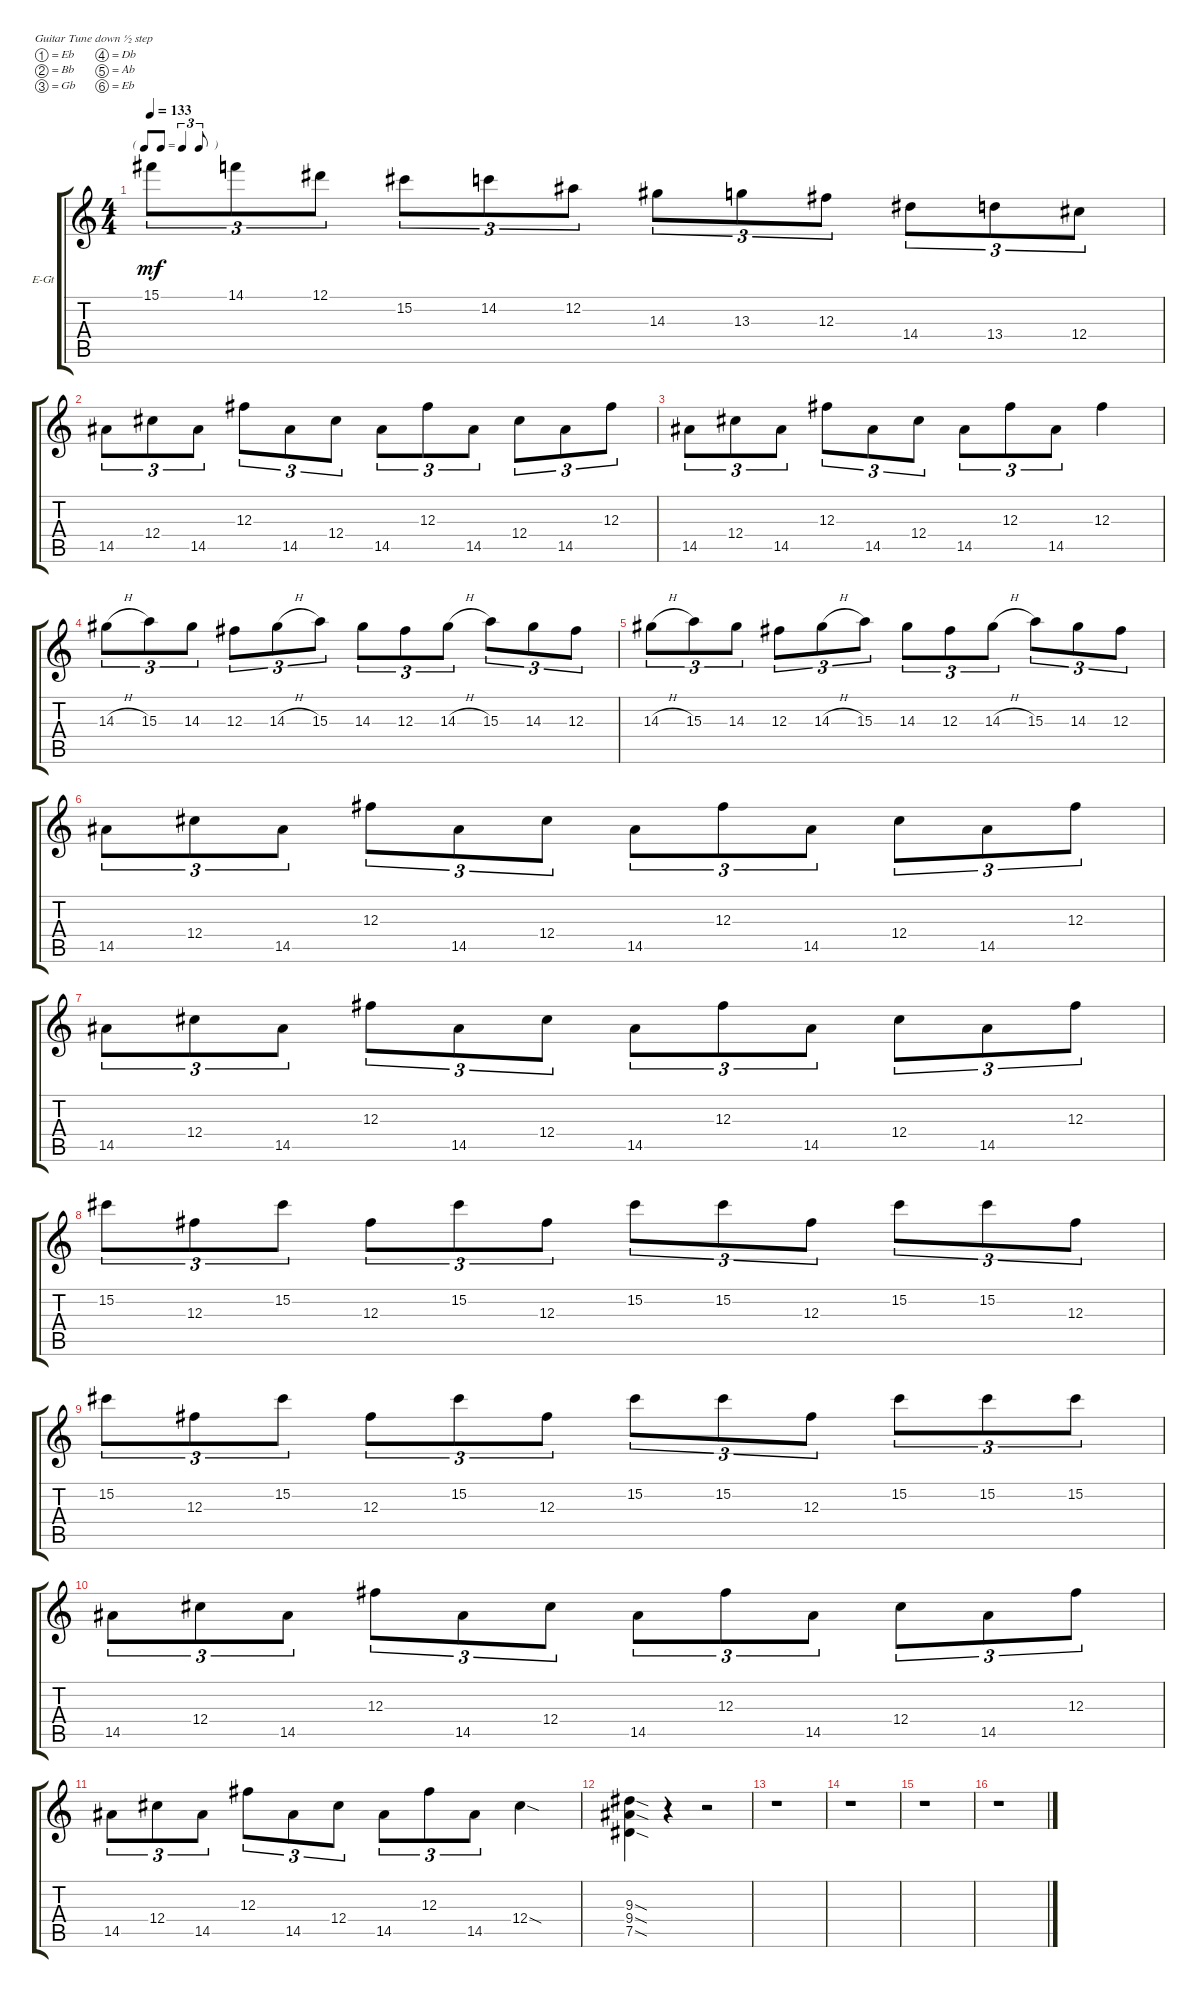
\defaultSystemsLayout 4
\bracketExtendMode groupsimilarinstruments
\firstSystemTrackNameOrientation horizontal
\otherSystemsTrackNameOrientation horizontal
\track ("ACE FREHLEY" "E-Gt") {solo instrument distortionguitar}
\staff {score tabs}
\tuning (Eb4 Bb3 Gb3 Db3 Ab2 Eb2)
\ts (4 4)
\tf triplet8th
\tempo 133
\clef g2
\ks c
15.1.8{tu (3 2) dy mf} 14.1.8{tu (3 2)} 12.1.8{tu (3 2)} 15.2.8{tu (3 2)} 14.2.8{tu (3 2)} 12.2.8{tu (3 2)} 14.3.8{tu (3 2)} 13.3.8{tu (3 2)} 12.3.8{tu (3 2)} 14.4.8{tu (3 2)} 13.4.8{tu (3 2)} 12.4.8{tu (3 2)} |
14.5.8{tu (3 2)} 12.4.8{tu (3 2)} 14.5.8{tu (3 2)} 12.3.8{tu (3 2)} 14.5.8{tu (3 2)} 12.4.8{tu (3 2)} 14.5.8{tu (3 2)} 12.3.8{tu (3 2)} 14.5.8{tu (3 2)} 12.4.8{tu (3 2)} 14.5.8{tu (3 2)} 12.3.8{tu (3 2)} |
14.5.8{tu (3 2)} 12.4.8{tu (3 2)} 14.5.8{tu (3 2)} 12.3.8{tu (3 2)} 14.5.8{tu (3 2)} 12.4.8{tu (3 2)} 14.5.8{tu (3 2)} 12.3.8{tu (3 2)} 14.5.8{tu (3 2)} 12.3.4 |
14.3{h}.8{tu (3 2)} 15.3.8{tu (3 2)} 14.3.8{tu (3 2)} 12.3.8{tu (3 2)} 14.3{h}.8{tu (3 2)} 15.3.8{tu (3 2)} 14.3.8{tu (3 2)} 12.3.8{tu (3 2)} 14.3{h}.8{tu (3 2)} 15.3.8{tu (3 2)} 14.3.8{tu (3 2)} 12.3.8{tu (3 2)} |
14.3{h}.8{tu (3 2)} 15.3.8{tu (3 2)} 14.3.8{tu (3 2)} 12.3.8{tu (3 2)} 14.3{h}.8{tu (3 2)} 15.3.8{tu (3 2)} 14.3.8{tu (3 2)} 12.3.8{tu (3 2)} 14.3{h}.8{tu (3 2)} 15.3.8{tu (3 2)} 14.3.8{tu (3 2)} 12.3.8{tu (3 2)} |
14.5.8{tu (3 2)} 12.4.8{tu (3 2)} 14.5.8{tu (3 2)} 12.3.8{tu (3 2)} 14.5.8{tu (3 2)} 12.4.8{tu (3 2)} 14.5.8{tu (3 2)} 12.3.8{tu (3 2)} 14.5.8{tu (3 2)} 12.4.8{tu (3 2)} 14.5.8{tu (3 2)} 12.3.8{tu (3 2)} |
14.5.8{tu (3 2)} 12.4.8{tu (3 2)} 14.5.8{tu (3 2)} 12.3.8{tu (3 2)} 14.5.8{tu (3 2)} 12.4.8{tu (3 2)} 14.5.8{tu (3 2)} 12.3.8{tu (3 2)} 14.5.8{tu (3 2)} 12.4.8{tu (3 2)} 14.5.8{tu (3 2)} 12.3.8{tu (3 2)} |
15.2.8{tu (3 2)} 12.3.8{tu (3 2)} 15.2.8{tu (3 2)} 12.3.8{tu (3 2)} 15.2.8{tu (3 2)} 12.3.8{tu (3 2)} 15.2.8{tu (3 2)} 15.2.8{tu (3 2)} 12.3.8{tu (3 2)} 15.2.8{tu (3 2)} 15.2.8{tu (3 2)} 12.3.8{tu (3 2)} |
15.2.8{tu (3 2)} 12.3.8{tu (3 2)} 15.2.8{tu (3 2)} 12.3.8{tu (3 2)} 15.2.8{tu (3 2)} 12.3.8{tu (3 2)} 15.2.8{tu (3 2)} 15.2.8{tu (3 2)} 12.3.8{tu (3 2)} 15.2.8{tu (3 2)} 15.2.8{tu (3 2)} 15.2.8{tu (3 2)} |
14.5.8{tu (3 2)} 12.4.8{tu (3 2)} 14.5.8{tu (3 2)} 12.3.8{tu (3 2)} 14.5.8{tu (3 2)} 12.4.8{tu (3 2)} 14.5.8{tu (3 2)} 12.3.8{tu (3 2)} 14.5.8{tu (3 2)} 12.4.8{tu (3 2)} 14.5.8{tu (3 2)} 12.3.8{tu (3 2)} |
14.5.8{tu (3 2)} 12.4.8{tu (3 2)} 14.5.8{tu (3 2)} 12.3.8{tu (3 2)} 14.5.8{tu (3 2)} 12.4.8{tu (3 2)} 14.5.8{tu (3 2)} 12.3.8{tu (3 2)} 14.5.8{tu (3 2)} 12.4{sod}.4 |
(7.5{sod} 9.4{sod} 9.3{sod}).4{beam invert} r.4 r.2 |
r.1 |
r.1 |
r.1 |
r.1
